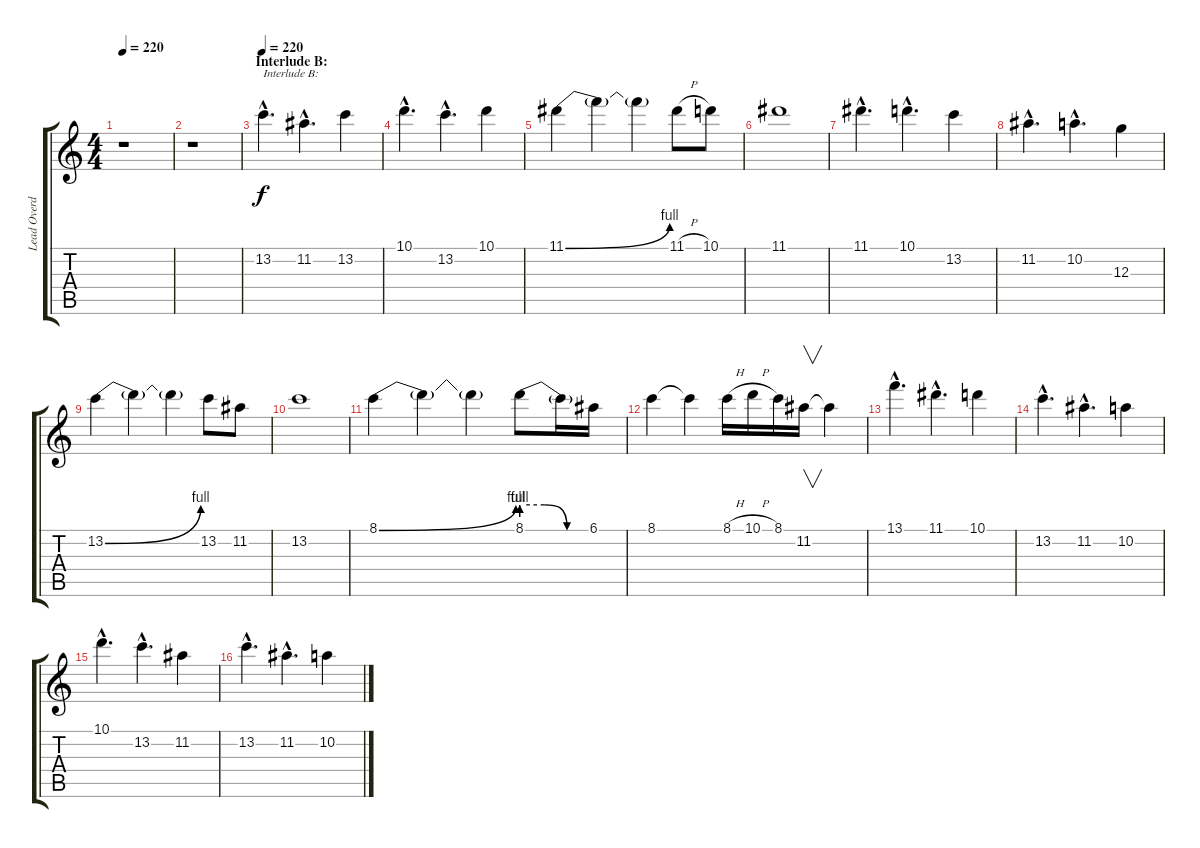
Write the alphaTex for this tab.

\track ("Lead Overdub" "Lead Overd") {instrument overdrivenguitar}
\staff {score tabs}
\tuning (E4 B3 G3 D3 A2 E2) {hide}
\ts (4 4)
\tempo 220
\clef g2
\ks c
r.1{dy f} |
r.1 |
\section ("" "Interlude B:")
\tempo 220
13.2{hac}.4{d txt "Interlude B:"} 11.2{hac}.4{d} 13.2.4 |
10.1{hac}.4{d} 13.2{hac}.4{d} 10.1.4 |
11.1{be (bend 0 0 60 4)}.4 11.1{t}.4 11.1{t}.4 11.1{h}.8 10.1.8 |
11.1.1 |
11.1{hac}.4{d} 10.1{hac}.4{d} 13.2.4 |
11.2{hac}.4{d} 10.2{hac}.4{d} 12.3.4 |
13.2{be (bend 0 0 60 4)}.4 13.2{t}.4 13.2{t}.4 13.2.8 11.2.8 |
13.2.1 |
8.1{be (bend 0 0 60 4)}.4 8.1{t}.4 8.1{t}.4 8.1{be (custom 0 4 20 4 40 0 60 0)}.8 8.1{t}.16 6.1.16 |
8.1.4 8.1{t}.4 8.1{h}.16 10.1{h}.16 8.1.16 11.2.16{v} 11.2{t}.4 |
13.1{hac}.4{d} 11.1{hac}.4{d} 10.1.4 |
13.2{hac}.4{d} 11.2{hac}.4{d} 10.2.4 |
10.1{hac}.4{d} 13.2{hac}.4{d} 11.2.4 |
13.2{hac}.4{d} 11.2{hac}.4{d} 10.2.4
